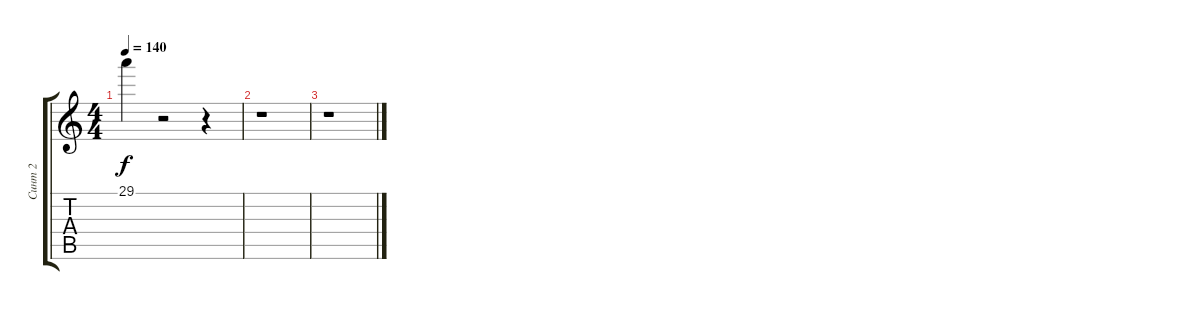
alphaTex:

\track ("Синт 2" "Синт 2") {instrument glockenspiel}
\staff {score tabs}
\tuning (E4 B3 G3 D3 A2 E2) {hide}
\ts (4 4)
\tempo 140
\clef g2
\ks c
29.1.4{dy f} r.2 r.4 |
r.1 |
r.1
